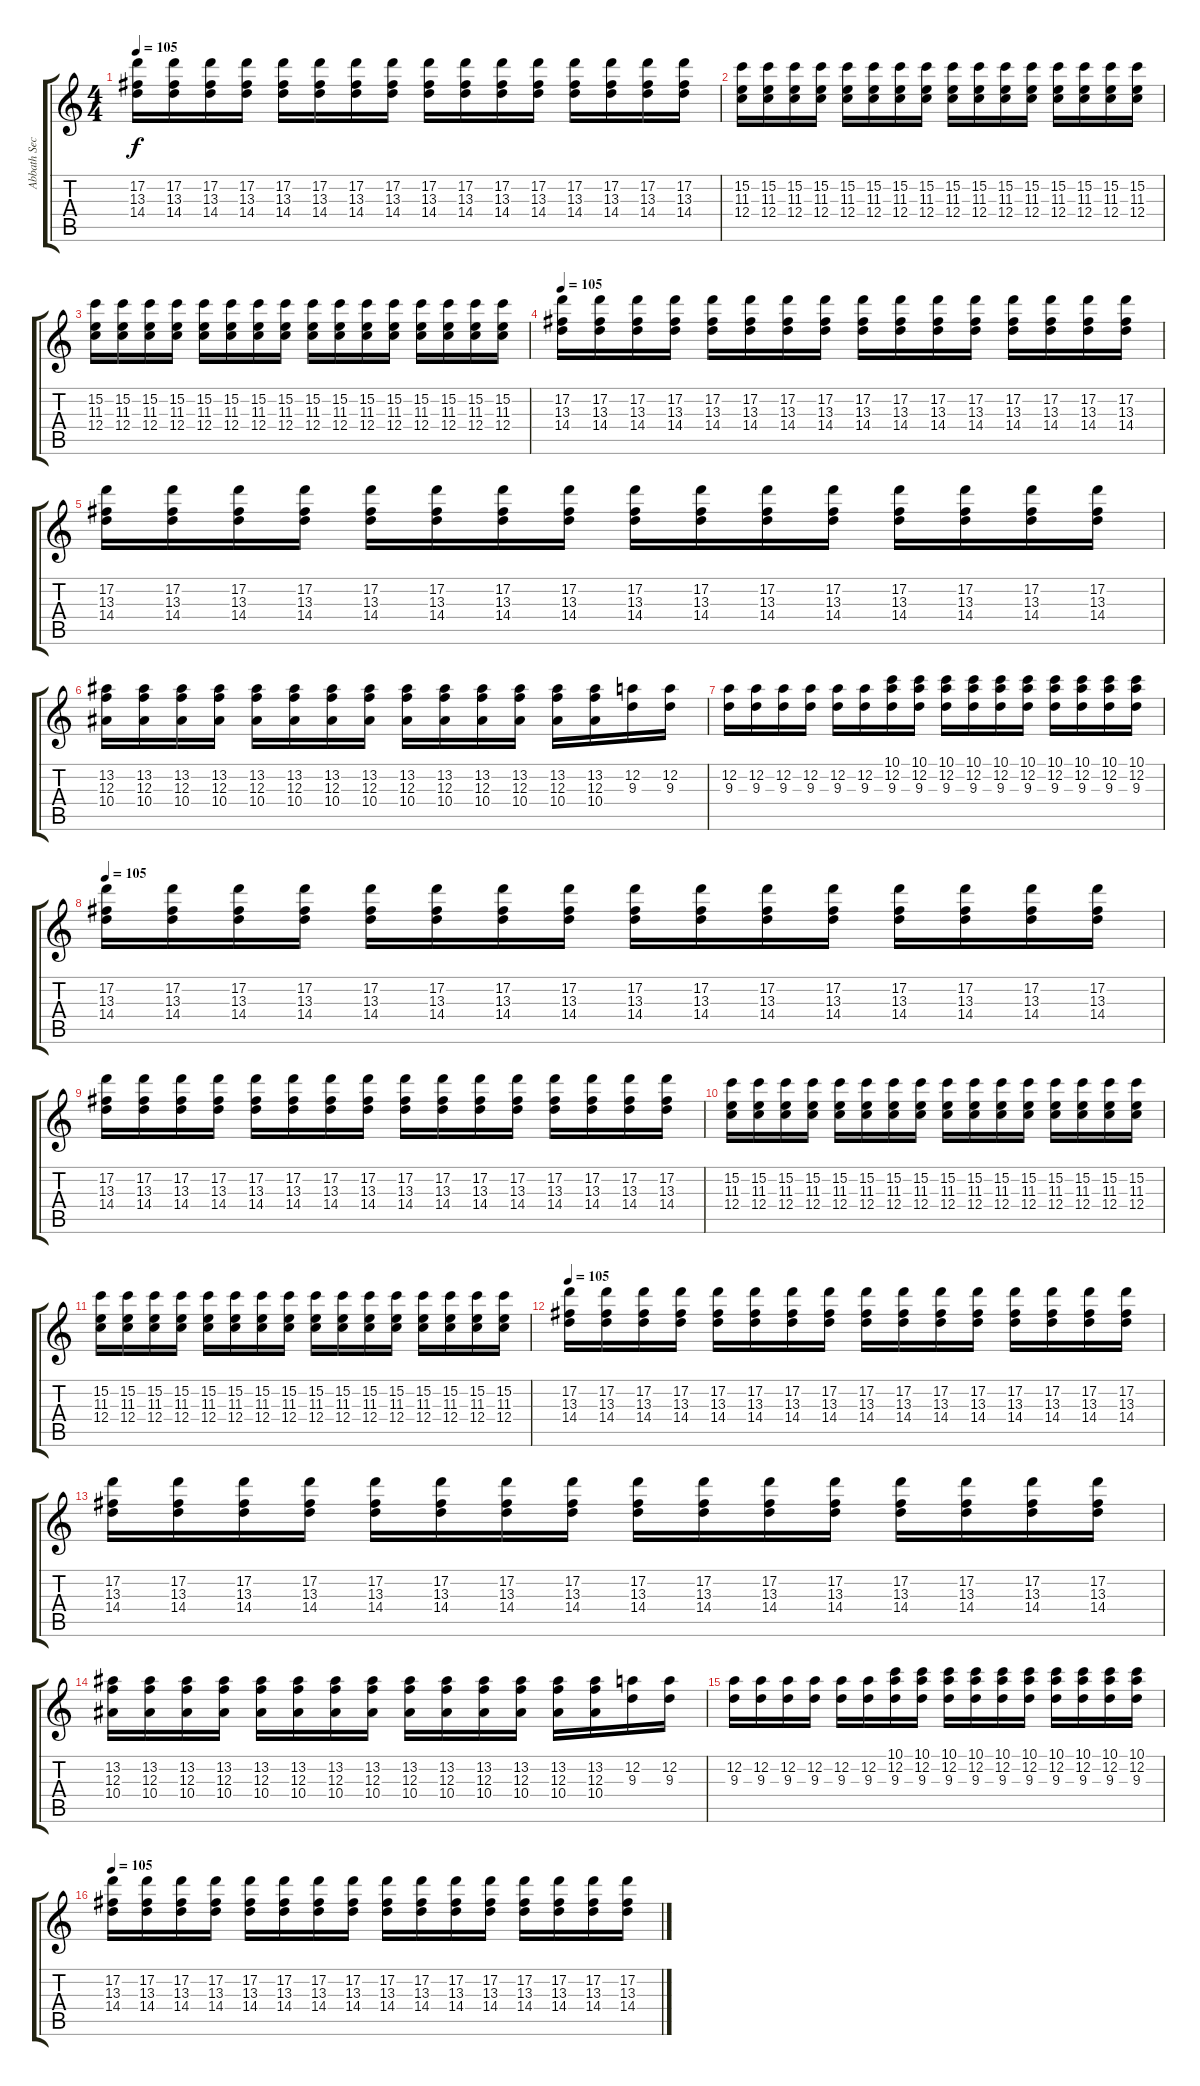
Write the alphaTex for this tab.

\track ("Abbath Second Guitar" "Abbath Sec") {instrument distortionguitar}
\staff {score tabs}
\tuning (D4 A3 F3 C3 G2 D2) {hide}
\ts (4 4)
\tempo 105
\clef g2
\ks c
(17.2 13.3 14.4).16{dy f} (17.2 13.3 14.4).16 (17.2 13.3 14.4).16 (17.2 13.3 14.4).16 (17.2 13.3 14.4).16 (17.2 13.3 14.4).16 (17.2 13.3 14.4).16 (17.2 13.3 14.4).16 (17.2 13.3 14.4).16 (17.2 13.3 14.4).16 (17.2 13.3 14.4).16 (17.2 13.3 14.4).16 (17.2 13.3 14.4).16 (17.2 13.3 14.4).16 (17.2 13.3 14.4).16 (17.2 13.3 14.4).16 |
(15.2 11.3 12.4).16 (15.2 11.3 12.4).16 (15.2 11.3 12.4).16 (15.2 11.3 12.4).16 (15.2 11.3 12.4).16 (15.2 11.3 12.4).16 (15.2 11.3 12.4).16 (15.2 11.3 12.4).16 (15.2 11.3 12.4).16 (15.2 11.3 12.4).16 (15.2 11.3 12.4).16 (15.2 11.3 12.4).16 (15.2 11.3 12.4).16 (15.2 11.3 12.4).16 (15.2 11.3 12.4).16 (15.2 11.3 12.4).16 |
(15.2 11.3 12.4).16 (15.2 11.3 12.4).16 (15.2 11.3 12.4).16 (15.2 11.3 12.4).16 (15.2 11.3 12.4).16 (15.2 11.3 12.4).16 (15.2 11.3 12.4).16 (15.2 11.3 12.4).16 (15.2 11.3 12.4).16 (15.2 11.3 12.4).16 (15.2 11.3 12.4).16 (15.2 11.3 12.4).16 (15.2 11.3 12.4).16 (15.2 11.3 12.4).16 (15.2 11.3 12.4).16 (15.2 11.3 12.4).16 |
\tempo 105
(17.2 13.3 14.4).16 (17.2 13.3 14.4).16 (17.2 13.3 14.4).16 (17.2 13.3 14.4).16 (17.2 13.3 14.4).16 (17.2 13.3 14.4).16 (17.2 13.3 14.4).16 (17.2 13.3 14.4).16 (17.2 13.3 14.4).16 (17.2 13.3 14.4).16 (17.2 13.3 14.4).16 (17.2 13.3 14.4).16 (17.2 13.3 14.4).16 (17.2 13.3 14.4).16 (17.2 13.3 14.4).16 (17.2 13.3 14.4).16 |
(17.2 13.3 14.4).16 (17.2 13.3 14.4).16 (17.2 13.3 14.4).16 (17.2 13.3 14.4).16 (17.2 13.3 14.4).16 (17.2 13.3 14.4).16 (17.2 13.3 14.4).16 (17.2 13.3 14.4).16 (17.2 13.3 14.4).16 (17.2 13.3 14.4).16 (17.2 13.3 14.4).16 (17.2 13.3 14.4).16 (17.2 13.3 14.4).16 (17.2 13.3 14.4).16 (17.2 13.3 14.4).16 (17.2 13.3 14.4).16 |
(13.2 12.3 10.4).16 (13.2 12.3 10.4).16 (13.2 12.3 10.4).16 (13.2 12.3 10.4).16 (13.2 12.3 10.4).16 (13.2 12.3 10.4).16 (13.2 12.3 10.4).16 (13.2 12.3 10.4).16 (13.2 12.3 10.4).16 (13.2 12.3 10.4).16 (13.2 12.3 10.4).16 (13.2 12.3 10.4).16 (13.2 12.3 10.4).16 (13.2 12.3 10.4).16 (12.2 9.3).16 (12.2 9.3).16 |
(12.2 9.3).16 (12.2 9.3).16 (12.2 9.3).16 (12.2 9.3).16 (12.2 9.3).16 (12.2 9.3).16 (10.1 12.2 9.3).16 (10.1 12.2 9.3).16 (10.1 12.2 9.3).16 (10.1 12.2 9.3).16 (10.1 12.2 9.3).16 (10.1 12.2 9.3).16 (10.1 12.2 9.3).16 (10.1 12.2 9.3).16 (10.1 12.2 9.3).16 (10.1 12.2 9.3).16 |
\tempo 105
(17.2 13.3 14.4).16 (17.2 13.3 14.4).16 (17.2 13.3 14.4).16 (17.2 13.3 14.4).16 (17.2 13.3 14.4).16 (17.2 13.3 14.4).16 (17.2 13.3 14.4).16 (17.2 13.3 14.4).16 (17.2 13.3 14.4).16 (17.2 13.3 14.4).16 (17.2 13.3 14.4).16 (17.2 13.3 14.4).16 (17.2 13.3 14.4).16 (17.2 13.3 14.4).16 (17.2 13.3 14.4).16 (17.2 13.3 14.4).16 |
(17.2 13.3 14.4).16 (17.2 13.3 14.4).16 (17.2 13.3 14.4).16 (17.2 13.3 14.4).16 (17.2 13.3 14.4).16 (17.2 13.3 14.4).16 (17.2 13.3 14.4).16 (17.2 13.3 14.4).16 (17.2 13.3 14.4).16 (17.2 13.3 14.4).16 (17.2 13.3 14.4).16 (17.2 13.3 14.4).16 (17.2 13.3 14.4).16 (17.2 13.3 14.4).16 (17.2 13.3 14.4).16 (17.2 13.3 14.4).16 |
(15.2 11.3 12.4).16 (15.2 11.3 12.4).16 (15.2 11.3 12.4).16 (15.2 11.3 12.4).16 (15.2 11.3 12.4).16 (15.2 11.3 12.4).16 (15.2 11.3 12.4).16 (15.2 11.3 12.4).16 (15.2 11.3 12.4).16 (15.2 11.3 12.4).16 (15.2 11.3 12.4).16 (15.2 11.3 12.4).16 (15.2 11.3 12.4).16 (15.2 11.3 12.4).16 (15.2 11.3 12.4).16 (15.2 11.3 12.4).16 |
(15.2 11.3 12.4).16 (15.2 11.3 12.4).16 (15.2 11.3 12.4).16 (15.2 11.3 12.4).16 (15.2 11.3 12.4).16 (15.2 11.3 12.4).16 (15.2 11.3 12.4).16 (15.2 11.3 12.4).16 (15.2 11.3 12.4).16 (15.2 11.3 12.4).16 (15.2 11.3 12.4).16 (15.2 11.3 12.4).16 (15.2 11.3 12.4).16 (15.2 11.3 12.4).16 (15.2 11.3 12.4).16 (15.2 11.3 12.4).16 |
\tempo 105
(17.2 13.3 14.4).16 (17.2 13.3 14.4).16 (17.2 13.3 14.4).16 (17.2 13.3 14.4).16 (17.2 13.3 14.4).16 (17.2 13.3 14.4).16 (17.2 13.3 14.4).16 (17.2 13.3 14.4).16 (17.2 13.3 14.4).16 (17.2 13.3 14.4).16 (17.2 13.3 14.4).16 (17.2 13.3 14.4).16 (17.2 13.3 14.4).16 (17.2 13.3 14.4).16 (17.2 13.3 14.4).16 (17.2 13.3 14.4).16 |
(17.2 13.3 14.4).16 (17.2 13.3 14.4).16 (17.2 13.3 14.4).16 (17.2 13.3 14.4).16 (17.2 13.3 14.4).16 (17.2 13.3 14.4).16 (17.2 13.3 14.4).16 (17.2 13.3 14.4).16 (17.2 13.3 14.4).16 (17.2 13.3 14.4).16 (17.2 13.3 14.4).16 (17.2 13.3 14.4).16 (17.2 13.3 14.4).16 (17.2 13.3 14.4).16 (17.2 13.3 14.4).16 (17.2 13.3 14.4).16 |
(13.2 12.3 10.4).16 (13.2 12.3 10.4).16 (13.2 12.3 10.4).16 (13.2 12.3 10.4).16 (13.2 12.3 10.4).16 (13.2 12.3 10.4).16 (13.2 12.3 10.4).16 (13.2 12.3 10.4).16 (13.2 12.3 10.4).16 (13.2 12.3 10.4).16 (13.2 12.3 10.4).16 (13.2 12.3 10.4).16 (13.2 12.3 10.4).16 (13.2 12.3 10.4).16 (12.2 9.3).16 (12.2 9.3).16 |
(12.2 9.3).16 (12.2 9.3).16 (12.2 9.3).16 (12.2 9.3).16 (12.2 9.3).16 (12.2 9.3).16 (10.1 12.2 9.3).16 (10.1 12.2 9.3).16 (10.1 12.2 9.3).16 (10.1 12.2 9.3).16 (10.1 12.2 9.3).16 (10.1 12.2 9.3).16 (10.1 12.2 9.3).16 (10.1 12.2 9.3).16 (10.1 12.2 9.3).16 (10.1 12.2 9.3).16 |
\tempo 105
(17.2 13.3 14.4).16 (17.2 13.3 14.4).16 (17.2 13.3 14.4).16 (17.2 13.3 14.4).16 (17.2 13.3 14.4).16 (17.2 13.3 14.4).16 (17.2 13.3 14.4).16 (17.2 13.3 14.4).16 (17.2 13.3 14.4).16 (17.2 13.3 14.4).16 (17.2 13.3 14.4).16 (17.2 13.3 14.4).16 (17.2 13.3 14.4).16 (17.2 13.3 14.4).16 (17.2 13.3 14.4).16 (17.2 13.3 14.4).16
